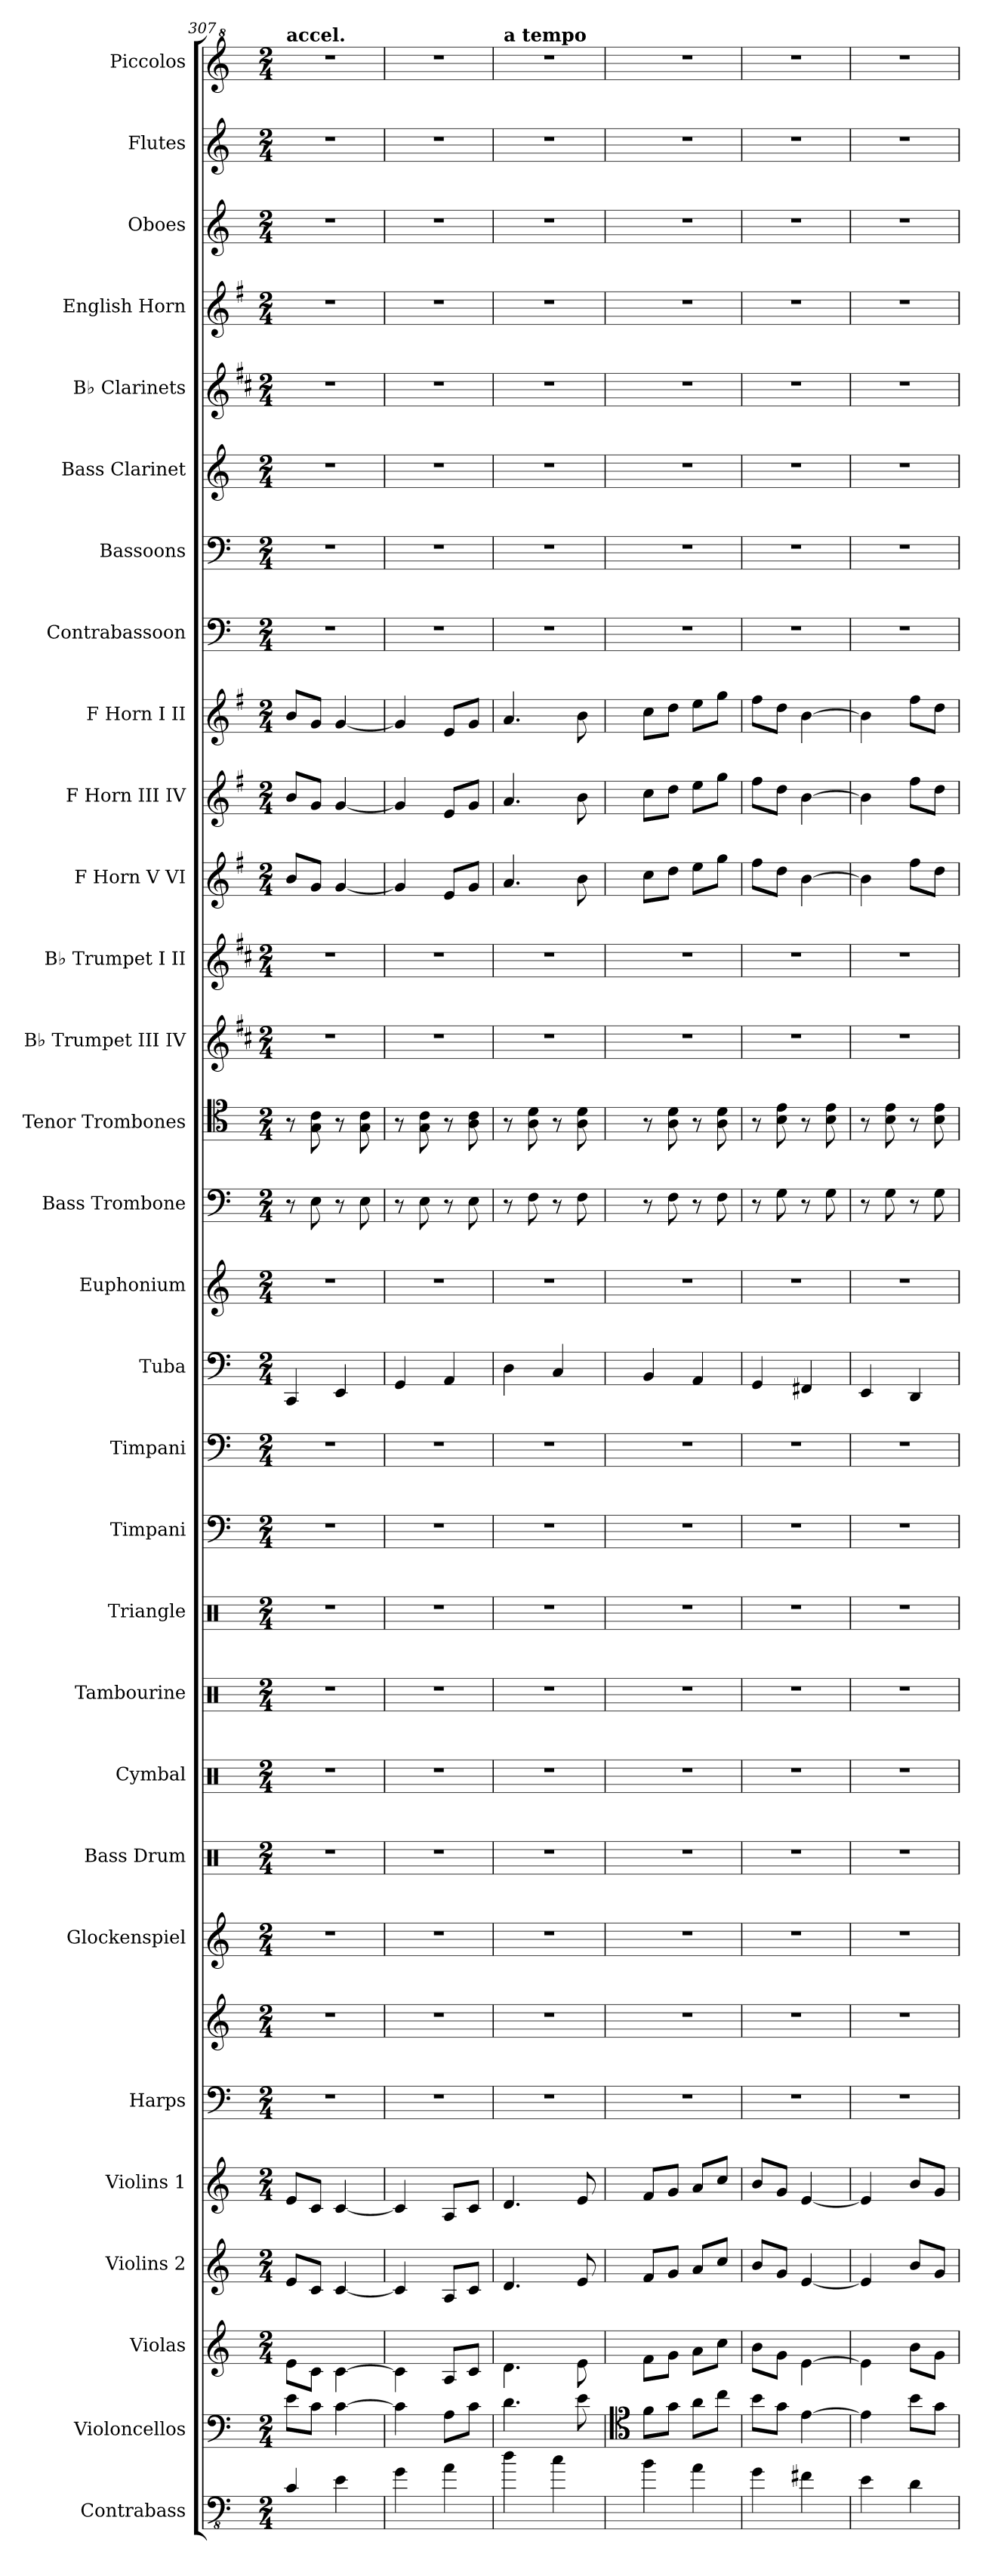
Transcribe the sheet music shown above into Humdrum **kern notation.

**kern	**kern	**kern	**kern	**kern	**kern	**kern	**kern	**kern	**kern	**kern	**kern	**kern	**kern	**kern	**kern	**kern	**kern	**kern	**kern	**kern	**kern	**kern	**kern	**kern	**kern	**kern	**kern	**kern	**kern	**kern
*part30	*part29	*part28	*part27	*part26	*part25	*part25	*part24	*part23	*part22	*part21	*part20	*part19	*part18	*part17	*part16	*part15	*part14	*part13	*part12	*part11	*part10	*part9	*part8	*part7	*part6	*part5	*part4	*part3	*part2	*part1
*staff31	*staff30	*staff29	*staff28	*staff27	*staff26	*staff25	*staff24	*staff23	*staff22	*staff21	*staff20	*staff19	*staff18	*staff17	*staff16	*staff15	*staff14	*staff13	*staff12	*staff11	*staff10	*staff9	*staff8	*staff7	*staff6	*staff5	*staff4	*staff3	*staff2	*staff1
*I"Contrabass	*I"Violoncellos	*I"Violas	*I"Violins 2	*I"Violins 1	*I"Harps	*	*I"Glockenspiel	*I"Bass Drum	*I"Cymbal	*I"Tambourine	*I"Triangle	*I"Timpani	*I"Timpani	*I"Tuba	*I"Euphonium	*I"Bass Trombone	*I"Tenor Trombones	*I"B♭ Trumpet III IV	*I"B♭ Trumpet I II	*I"F Horn V VI	*I"F Horn III IV	*I"F Horn I II	*I"Contrabassoon	*I"Bassoons	*I"Bass Clarinet	*I"B♭ Clarinets	*I"English Horn	*I"Oboes	*I"Flutes	*I"Piccolos
*I'Cb.	*I'Vc.	*I'Vla.	*I'Vln. 2	*I'Vln. 1	*I'Hrp.	*	*I'Glk.	*I'B. Dr.	*I'Cym.	*I'Tamb.	*I'Trgl.	*I'Timp.	*I'Timp.	*I'Tba.	*I'Euph.	*I'Tbn.	*I'Tbn.	*I'B♭ Tpt.	*I'B♭ Tpt.	*I'F Hn.	*I'F Hn.	*I'F Hn.	*I'Cbsn.	*I'Bsn.	*I'B. Cl.	*I'B♭ Cl.	*I'E. Hn.	*I'Ob.	*I'Fl.	*I'Picc.
*clefFv4	*clefF4	*clefG2	*clefG2	*clefG2	*clefF4	*clefG2	*clefG2	*clefX	*clefX	*clefX	*clefX	*clefF4	*clefF4	*clefF4	*clefG2	*clefF4	*clefC4	*clefG2	*clefG2	*clefG2	*clefG2	*clefG2	*clefF4	*clefF4	*clefG2	*clefG2	*clefG2	*clefG2	*clefG2	*clefG^2
*ITrd7c12	*	*	*	*	*	*	*ITrd-14c-24	*	*	*	*	*	*	*	*ITrd8c14	*	*	*ITrd1c2	*ITrd1c2	*ITrd4c7	*ITrd4c7	*ITrd4c7	*ITrd7c12	*	*ITrd8c14	*ITrd1c2	*ITrd4c7	*	*	*ITrd-7c-12
*k[]	*k[]	*k[]	*k[]	*k[]	*k[]	*k[]	*k[]	*k[]	*k[]	*k[]	*k[]	*k[]	*k[]	*k[]	*k[]	*k[]	*k[]	*k[]	*k[]	*k[]	*k[]	*k[]	*k[]	*k[]	*k[]	*k[]	*k[]	*k[]	*k[]	*k[]
*M2/4	*M2/4	*M2/4	*M2/4	*M2/4	*M2/4	*M2/4	*M2/4	*M2/4	*M2/4	*M2/4	*M2/4	*M2/4	*M2/4	*M2/4	*M2/4	*M2/4	*M2/4	*M2/4	*M2/4	*M2/4	*M2/4	*M2/4	*M2/4	*M2/4	*M2/4	*M2/4	*M2/4	*M2/4	*M2/4	*M2/4
*MM123	*MM123	*MM123	*MM123	*MM123	*MM123	*MM123	*MM123	*MM123	*MM123	*MM123	*MM123	*MM123	*MM123	*MM123	*MM123	*MM123	*MM123	*MM123	*MM123	*MM123	*MM123	*MM123	*MM123	*MM123	*MM123	*MM123	*MM123	*MM123	*MM123	*MM123
=307	=307	=307	=307	=307	=307	=307	=307	=307	=307	=307	=307	=307	=307	=307	=307	=307	=307	=307	=307	=307	=307	=307	=307	=307	=307	=307	=307	=307	=307	=307
!	!	!	!	!	!	!	!	!	!	!	!	!	!	!	!	!	!	!	!	!	!	!	!	!	!	!	!	!	!	!LO:TX:a:B:t=accel.
4CC/	8e\L	8e\L	8e/L	8e/L	2r	2r	2r	2r	2r	2r	2r	2r	2r	4CC/	2r	8r	8r	2r	2r	8e/L	8e/L	8e/L	2r	2r	2r	2r	2r	2r	2r	2r
.	8c\J	8c\J	8c/J	8c/J	.	.	.	.	.	.	.	.	.	.	.	8E\	8G\ 8c\	.	.	8c/J	8c/J	8c/J	.	.	.	.	.	.	.	.
4EE\	[4c\	[4c\	[4c/	[4c/	.	.	.	.	.	.	.	.	.	4EE/	.	8r	8r	.	.	[4c/	[4c/	[4c/	.	.	.	.	.	.	.	.
.	.	.	.	.	.	.	.	.	.	.	.	.	.	.	.	8E\	8G\ 8c\	.	.	.	.	.	.	.	.	.	.	.	.	.
=308	=308	=308	=308	=308	=308	=308	=308	=308	=308	=308	=308	=308	=308	=308	=308	=308	=308	=308	=308	=308	=308	=308	=308	=308	=308	=308	=308	=308	=308	=308
4GG\	4c\]	4c\]	4c/]	4c/]	2r	2r	2r	2r	2r	2r	2r	2r	2r	4GG/	2r	8r	8r	2r	2r	4c/]	4c/]	4c/]	2r	2r	2r	2r	2r	2r	2r	2r
.	.	.	.	.	.	.	.	.	.	.	.	.	.	.	.	8E\	8G\ 8c\	.	.	.	.	.	.	.	.	.	.	.	.	.
4AA\	8A\L	8A/L	8A/L	8A/L	.	.	.	.	.	.	.	.	.	4AA/	.	8r	8r	.	.	8A/L	8A/L	8A/L	.	.	.	.	.	.	.	.
.	8c\J	8c/J	8c/J	8c/J	.	.	.	.	.	.	.	.	.	.	.	8E\	8A\ 8c\	.	.	8c/J	8c/J	8c/J	.	.	.	.	.	.	.	.
=309	=309	=309	=309	=309	=309	=309	=309	=309	=309	=309	=309	=309	=309	=309	=309	=309	=309	=309	=309	=309	=309	=309	=309	=309	=309	=309	=309	=309	=309	=309
!	!	!	!	!	!	!	!	!	!	!	!	!	!	!	!	!	!	!	!	!	!	!	!	!	!	!	!	!	!	!LO:TX:a:B:t=a tempo
4D\	4.d\	4.d\	4.d/	4.d/	2r	2r	2r	2r	2r	2r	2r	2r	2r	4D\	2r	8r	8r	2r	2r	4.d/	4.d/	4.d/	2r	2r	2r	2r	2r	2r	2r	2r
.	.	.	.	.	.	.	.	.	.	.	.	.	.	.	.	8F\	8A\ 8d\	.	.	.	.	.	.	.	.	.	.	.	.	.
4C\	.	.	.	.	.	.	.	.	.	.	.	.	.	4C/	.	8r	8r	.	.	.	.	.	.	.	.	.	.	.	.	.
.	8e\	8e\	8e/	8e/	.	.	.	.	.	.	.	.	.	.	.	8F\	8A\ 8d\	.	.	8e\	8e\	8e\	.	.	.	.	.	.	.	.
=310	=310	=310	=310	=310	=310	=310	=310	=310	=310	=310	=310	=310	=310	=310	=310	=310	=310	=310	=310	=310	=310	=310	=310	=310	=310	=310	=310	=310	=310	=310
*	*clefC4	*	*	*	*	*	*	*	*	*	*	*	*	*	*	*	*	*	*	*	*	*	*	*	*	*	*	*	*	*
4BB\	8f\L	8f\L	8f/L	8f/L	2r	2r	2r	2r	2r	2r	2r	2r	2r	4BB/	2r	8r	8r	2r	2r	8f\L	8f\L	8f\L	2r	2r	2r	2r	2r	2r	2r	2r
.	8g\J	8g\J	8g/J	8g/J	.	.	.	.	.	.	.	.	.	.	.	8F\	8A\ 8d\	.	.	8g\J	8g\J	8g\J	.	.	.	.	.	.	.	.
4AA\	8a\L	8a\L	8a/L	8a/L	.	.	.	.	.	.	.	.	.	4AA/	.	8r	8r	.	.	8a\L	8a\L	8a\L	.	.	.	.	.	.	.	.
.	8cc\J	8cc\J	8cc/J	8cc/J	.	.	.	.	.	.	.	.	.	.	.	8F\	8A\ 8d\	.	.	8cc\J	8cc\J	8cc\J	.	.	.	.	.	.	.	.
=311	=311	=311	=311	=311	=311	=311	=311	=311	=311	=311	=311	=311	=311	=311	=311	=311	=311	=311	=311	=311	=311	=311	=311	=311	=311	=311	=311	=311	=311	=311
4GG\	8b\L	8b\L	8b/L	8b/L	2r	2r	2r	2r	2r	2r	2r	2r	2r	4GG/	2r	8r	8r	2r	2r	8b\L	8b\L	8b\L	2r	2r	2r	2r	2r	2r	2r	2r
.	8g\J	8g\J	8g/J	8g/J	.	.	.	.	.	.	.	.	.	.	.	8G\	8B\ 8e\	.	.	8g\J	8g\J	8g\J	.	.	.	.	.	.	.	.
4FF#X\	[4e\	[4e\	[4e/	[4e/	.	.	.	.	.	.	.	.	.	4FF#X/	.	8r	8r	.	.	[4e\	[4e\	[4e\	.	.	.	.	.	.	.	.
.	.	.	.	.	.	.	.	.	.	.	.	.	.	.	.	8G\	8B\ 8e\	.	.	.	.	.	.	.	.	.	.	.	.	.
=312	=312	=312	=312	=312	=312	=312	=312	=312	=312	=312	=312	=312	=312	=312	=312	=312	=312	=312	=312	=312	=312	=312	=312	=312	=312	=312	=312	=312	=312	=312
4EE\	4e\]	4e\]	4e/]	4e/]	2r	2r	2r	2r	2r	2r	2r	2r	2r	4EE/	2r	8r	8r	2r	2r	4e\]	4e\]	4e\]	2r	2r	2r	2r	2r	2r	2r	2r
.	.	.	.	.	.	.	.	.	.	.	.	.	.	.	.	8G\	8B\ 8e\	.	.	.	.	.	.	.	.	.	.	.	.	.
4DD\	8b\L	8b\L	8b/L	8b/L	.	.	.	.	.	.	.	.	.	4DD/	.	8r	8r	.	.	8b\L	8b\L	8b\L	.	.	.	.	.	.	.	.
.	8g\J	8g\J	8g/J	8g/J	.	.	.	.	.	.	.	.	.	.	.	8G\	8B\ 8e\	.	.	8g\J	8g\J	8g\J	.	.	.	.	.	.	.	.
=	=	=	=	=	=	=	=	=	=	=	=	=	=	=	=	=	=	=	=	=	=	=	=	=	=	=	=	=	=	=
*-	*-	*-	*-	*-	*-	*-	*-	*-	*-	*-	*-	*-	*-	*-	*-	*-	*-	*-	*-	*-	*-	*-	*-	*-	*-	*-	*-	*-	*-	*-
